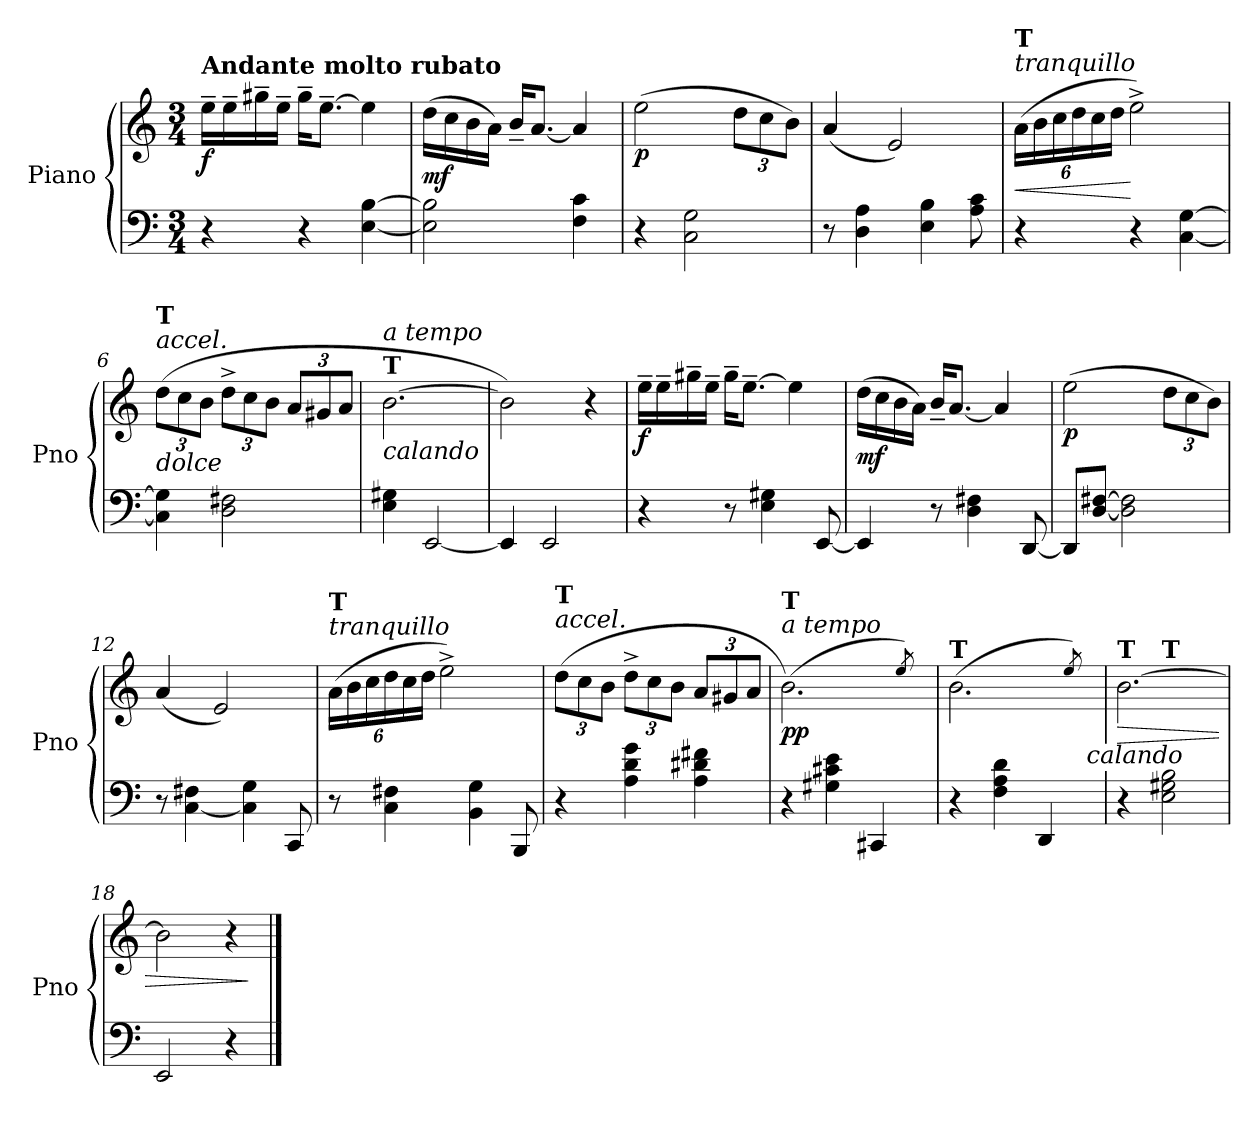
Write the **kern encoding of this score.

**kern	**kern	**dynam
*part1	*part1	*part1
*staff2	*staff1	*staff1/2
*I"Piano	*	*
*I'Pno	*	*
*clefF4	*clefG2	*
*k[]	*k[]	*
*M3/4	*M3/4	*
=1	=1	=1
!	!LO:TX:a:B:t=Andante molto rubato	!
!	!	!LO:DY:b
4r	16ee~\LL	f
.	16ee~\	.
.	16gg#X~\	.
.	16ee~\JJ	.
4r	16gg#~\KL	.
.	[8.ee~\J	.
[4E\ [4B\	4ee\]	.
=2	=2	=2
!	!	!LO:DY:b
2E\] 2B\]	(>16dd\LL	mf
.	16cc\	.
.	16b\	.
.	16a\JJ)	.
.	16b~/KL	.
.	[8.a/J	.
4F\ 4c\	4a/]	.
=3	=3	=3
!	!	!LO:DY:b
4r	(>2ee\	p
2C\ 2G\	.	.
*	*Xbrackettup	*
.	12dd\L	.
.	12cc\	.
.	12b\J)	.
=4	=4	=4
8r	(<4a/	.
4D\ 4A\	.	.
.	2e/)	.
4E\ 4B\	.	.
8A\ 8c\	.	.
!!LO:LB:g=z
=5	=5	=5
!	!LO:TX:a:i:t=tranquillo	!
!	!LO:TX:a:B:t=T	!
!	!	!LO:HP:b
4r	(>24a\LL	<
.	24b\	.
.	24cc\	.
.	24dd\	.
.	24cc\	.
.	24dd\JJ	.
4r	2ee^\)	[
[4C\ [4G\	.	.
=6	=6	=6
!	!LO:TX:b:i:t=dolce	!
!	!LO:TX:a:i:t=accel.	!
!	!LO:TX:a:B:t=T	!
4C\] 4G\]	(>12dd\L	.
.	12cc\	.
.	12b\J	.
2D\ 2F#X\	12dd^\L	.
.	12cc\	.
.	12b\J	.
.	12a/L	.
.	12g#X/	.
.	12a/J	.
=7	=7	=7
!	!LO:TX:a:i:t=a tempo	!
!	!LO:TX:a:B:t=T	!
!	!LO:TX:b:i:t=calando	!
4E\ 4G#X\	[2.b\	.
[2EE/	.	.
=8	=8	=8
4EE/]	2b\])	.
2EE/	.	.
.	4r	.
!!LO:LB:g=z
=9	=9	=9
!	!	!LO:DY:b
4r	16ee~\LL	f
.	16ee~\	.
.	16gg#X~\	.
.	16ee~\JJ	.
8r	16gg#~\KL	.
.	[8.ee~\J	.
4E\ 4G#X\	.	.
.	4ee\]	.
[8EE/	.	.
=10	=10	=10
!	!	!LO:DY:b
4EE/]	(>16dd\LL	mf
.	16cc\	.
.	16b\	.
.	16a\JJ)	.
8r	16b~/KL	.
.	[8.a/J	.
4D\ 4F#X\	.	.
.	4a/]	.
[8DD/	.	.
=11	=11	=11
!	!	!LO:DY:b
8DD/L]	(>2ee\	p
[8D/ [8F#X/J	.	.
2D\] 2F#\]	.	.
.	12dd\L	.
.	12cc\	.
.	12b\J)	.
=12	=12	=12
8r	(<4a/	.
[4C\ 4F#X\	.	.
.	2e/)	.
4C\] 4G\	.	.
8CC/	.	.
!!LO:LB:g=z
=13	=13	=13
!	!LO:TX:a:i:t=tranquillo	!
!	!LO:TX:a:B:t=T	!
!	!	!LO:DY:b
!	!	!LO:DY:n=1:b
8r	(>24a\LL	other-dynamics p
.	24b\	.
.	24cc\	.
4C\ 4F#X\	24dd\	.
.	24cc\	.
.	24dd\JJ	.
.	2ee^\)	.
4BB\ 4G\	.	.
8BBB/	.	.
=14	=14	=14
!	!LO:TX:a:i:t=accel.	!
!	!LO:TX:a:B:t=T	!
4r	(>12dd\L	.
.	12cc\	.
.	12b\J	.
4A\ 4d\ 4g\	12dd^\L	.
.	12cc\	.
.	12b\J	.
4A\ 4d#X\ 4f#X\	12a/L	.
.	12g#X/	.
.	12a/J	.
=15	=15	=15
*	*^	*
!	!LO:TX:a:i:t=a tempo	!	!
!	!LO:TX:a:B:t=T	!	!
!	!	!	!LO:DY:b
4r	(>2.b\)	2reyy	pp
4G#X\ 4c#X\ 4e\	.	.	.
4CC#X/	.	8ryy	.
.	.	16ryy	.
.	.	8qee/)	.
.	.	16ee\yy	.
=16	=16	=16	=16
!	!LO:TX:a:B:t=T	!	!
4r	(>2.b\	2reyy	.
4F\ 4A\ 4d\	.	.	.
4DD/	.	8ryy	.
.	.	16ryy	.
.	.	8qee/)	.
!	!	!LO:TX:b:i:t=calando	!
.	.	16ee\yy	.
=17	=17	=17	=17
!	!LO:TX:a:B:t=T	!	!
!	!	!	!LO:HP:b
4r	[2.b\	4ryy	>
!	!	!LO:TX:a:B:t=T	!
2E\ 2G#X\ 2B\	.	2ryy	.
*	*v	*v	*
=18	=18	=18
2EE/	2b\]	.
4r	4r	.
.	.	]
==	==	==
*-	*-	*-
